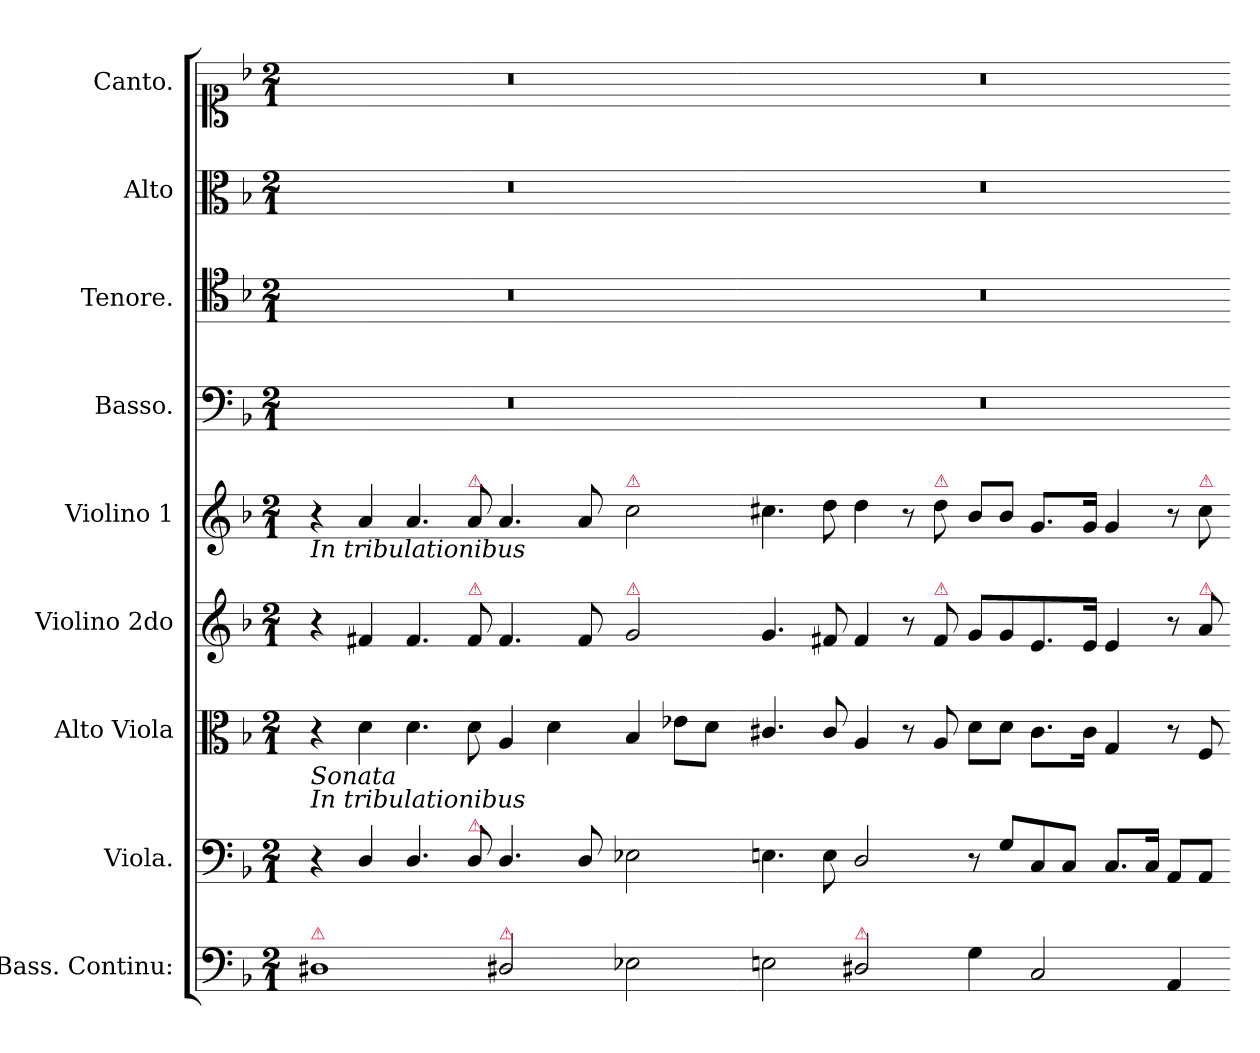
**kern	**kern	**kern	**kern	**kern	**kern	**kern	**kern	**kern
*part9	*part8	*part7	*part6	*part5	*part4	*part3	*part2	*part1
*staff9	*staff8	*staff7	*staff6	*staff5	*staff4	*staff3	*staff2	*staff1
*I"Bass. Continu:	*I"Viola.	*I"Alto Viola	*I"Violino 2do	*I"Violino 1	*I"Basso.	*I"Tenore.	*I"Alto	*I"Canto.
*	*I'vla	*I'a-vla	*I'vl2	*I'vl1	*I'B	*I'T	*I'A	*
*clefF4	*clefF4	*clefC3	*clefG2	*clefG2	*clefF4	*clefC4	*clefC3	*clefC1
*k[b-]	*k[b-]	*k[b-]	*k[b-]	*k[b-]	*k[b-]	*k[b-]	*k[b-]	*k[b-]
*M2/1	*M2/1	*M2/1	*M2/1	*M2/1	*M2/1	*M2/1	*M2/1	*M2/1
=1	=1	=1	=1	=1	=1	=1	=1	=1
!	!	!	!	!LO:TX:b:i:t=In tribulationibus	!	!	!	!
!	!	!LO:TX:b:i:t=Sonata\nIn tribulationibus	!	!	!	!	!	!
!LO:TX:a:color=crimson:t=⚠	!	!	!	!	!	!	!	!
1D#X	4r	4r	4r	4r	0r	0r	0r	0r
.	4D/	4d\	4f#X/	4a/	.	.	.	.
.	4.D/	4.d\	4.f#/	4.a/	.	.	.	.
!	!	!	!	!LO:TX:a:color=crimson:t=⚠	!	!	!	!
!	!	!	!LO:TX:a:color=crimson:t=⚠	!	!	!	!	!
!	!LO:TX:a:color=crimson:t=⚠	!	!	!	!	!	!	!
.	8D/	8d\	8f#/	8a/	.	.	.	.
!LO:TX:a:color=crimson:t=⚠	!	!	!	!	!	!	!	!
2D#X/	4.D/	4A/	4.f#/	4.a/	.	.	.	.
.	.	4d\	.	.	.	.	.	.
.	8D/	.	8f#/	8a/	.	.	.	.
!	!	!	!	!LO:TX:a:color=crimson:t=⚠	!	!	!	!
!	!	!	!LO:TX:a:color=crimson:t=⚠	!	!	!	!	!
2E-X\	2E-X\	4B-/	2g/	2cc\	.	.	.	.
.	.	8e-X\L	.	.	.	.	.	.
.	.	8d\J	.	.	.	.	.	.
=2-	=2-	=2-	=2-	=2-	=2-	=2-	=2-	=2-
2En\	4.En\	4.c#X/	4.g/	4.cc#X\	0r	0r	0r	0r
.	8E\	8c#/	8f#X/	8dd\	.	.	.	.
!LO:TX:a:color=crimson:t=⚠	!	!	!	!	!	!	!	!
2D#X/	2D/	4A/	4f#/	4dd\	.	.	.	.
.	.	8r	8r	8r	.	.	.	.
!	!	!	!	!LO:TX:a:color=crimson:t=⚠	!	!	!	!
!	!	!	!LO:TX:a:color=crimson:t=⚠	!	!	!	!	!
.	.	8A/	8f#/	8dd\	.	.	.	.
4G\	8r	8d\L	8g/L	8b-/L	.	.	.	.
.	8G\L	8d\J	8g/	8b-/J	.	.	.	.
2C/	8C/	8.c#\L	8.e/	8.g/L	.	.	.	.
.	8C/J	.	.	.	.	.	.	.
.	.	16c#\Jk	16e/Jk	16g/Jk	.	.	.	.
.	8.C/L	4G/	4e/	4g/	.	.	.	.
.	16C/Jk	.	.	.	.	.	.	.
4AA/	8AA/L	8r	8r	8r	.	.	.	.
!	!	!	!	!LO:TX:a:color=crimson:t=⚠	!	!	!	!
!	!	!	!LO:TX:a:color=crimson:t=⚠	!	!	!	!	!
.	8AA/J	8F/	8a/	8cc#\	.	.	.	.
=-	=-	=-	=-	=-	=-	=-	=-	=-
*-	*-	*-	*-	*-	*-	*-	*-	*-
